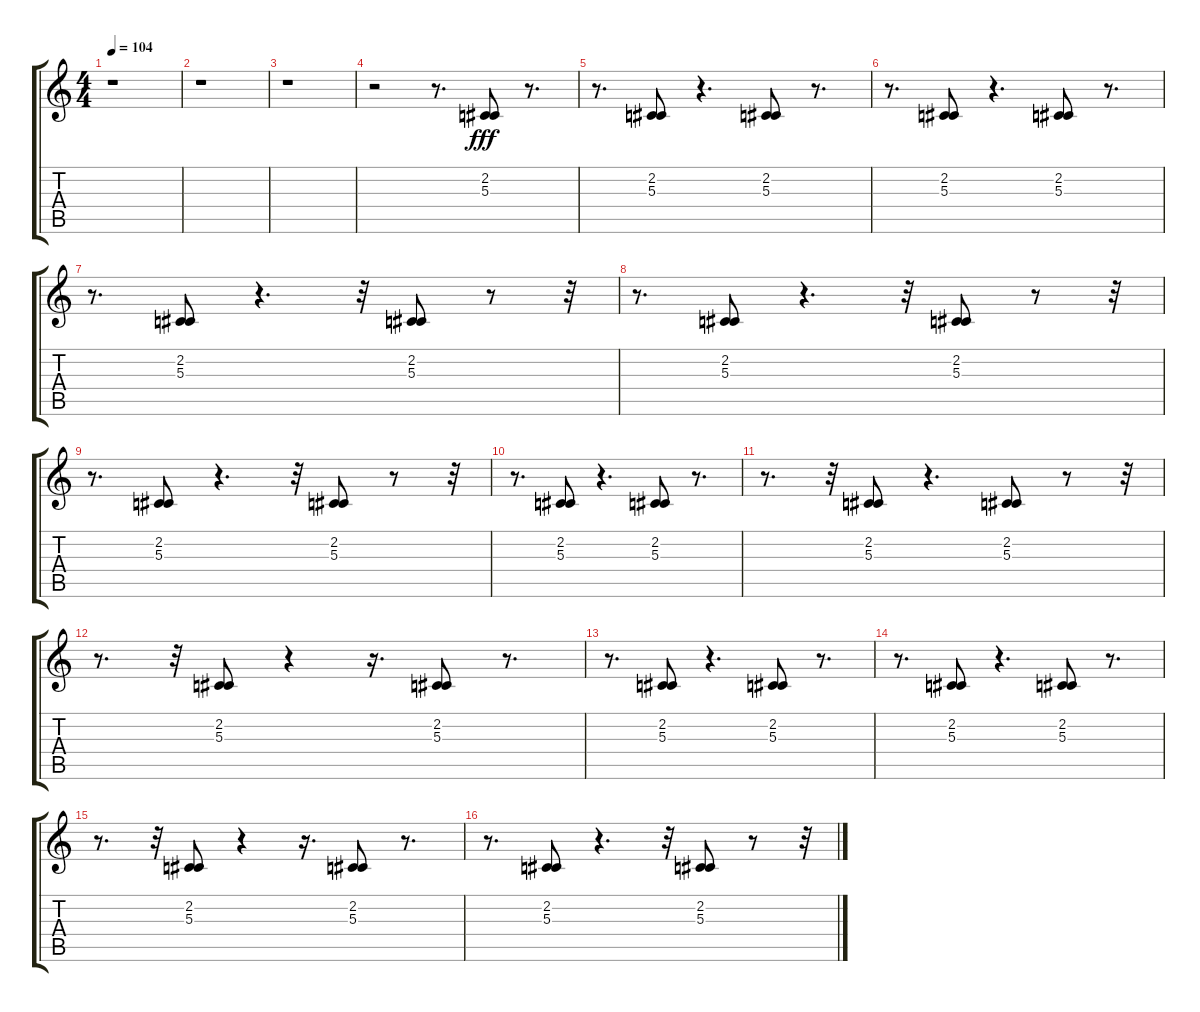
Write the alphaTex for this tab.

\track "" {instrument applause}
\staff {score tabs}
\tuning (E4 B3 G3 D3 A2 E2) {hide}
\ts (4 4)
\tempo 104
\clef g2
\ks c
r.1{dy fff instrument applause} |
r.1 |
r.1 |
r.2 r.8{d} (2.2 5.3).8 r.8{d} |
r.8{d} (2.2 5.3).8 r.4{d} (2.2 5.3).8 r.8{d} |
r.8{d} (2.2 5.3).8 r.4{d} (2.2 5.3).8 r.8{d} |
r.8{d} (2.2 5.3).8 r.4{d} r.32 (2.2 5.3).8 r.8 r.32 |
r.8{d} (2.2 5.3).8 r.4{d} r.32 (2.2 5.3).8 r.8 r.32 |
r.8{d} (2.2 5.3).8 r.4{d} r.32 (2.2 5.3).8 r.8 r.32 |
r.8{d} (2.2 5.3).8 r.4{d} (2.2 5.3).8 r.8{d} |
r.8{d} r.32 (2.2 5.3).8 r.4{d} (2.2 5.3).8 r.8 r.32 |
r.8{d} r.32 (2.2 5.3).8 r.4 r.16{d} (2.2 5.3).8 r.8{d} |
r.8{d} (2.2 5.3).8 r.4{d} (2.2 5.3).8 r.8{d} |
r.8{d} (2.2 5.3).8 r.4{d} (2.2 5.3).8 r.8{d} |
r.8{d} r.32 (2.2 5.3).8 r.4 r.16{d} (2.2 5.3).8 r.8{d} |
r.8{d} (2.2 5.3).8 r.4{d} r.32 (2.2 5.3).8 r.8 r.32
